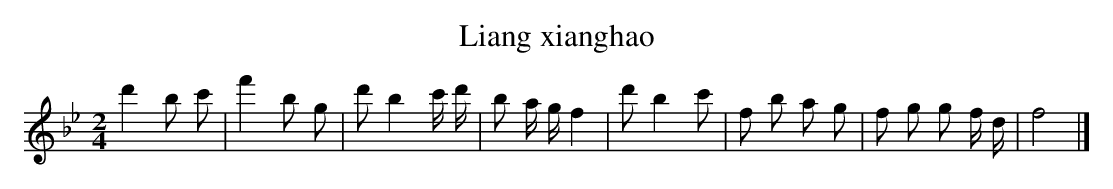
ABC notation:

X:1
T: Liang xianghao
L: 1/8
M: 2/4
K: Bb
d'2b c' [I:setbarnb 1]|
f'2b g |
d'b2c'/ d'/ |
b a/ g/f2 |
d'b2c' |
f b a g |
f g g f/ d/ |
f4 |]
